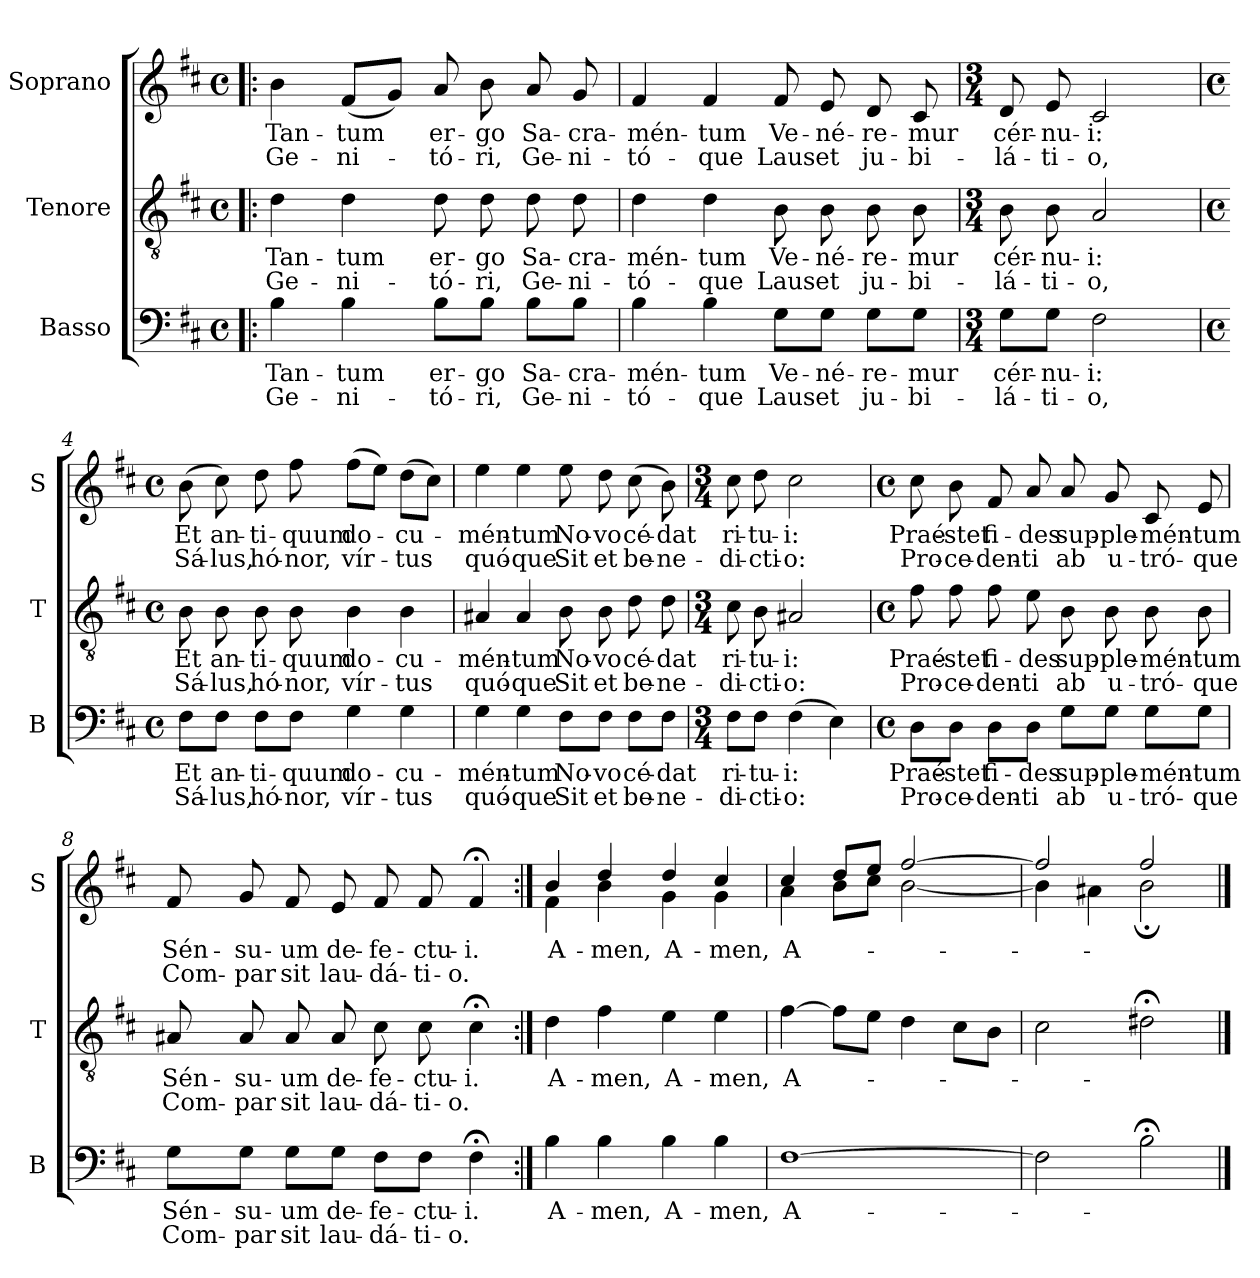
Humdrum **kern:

**kern	**text	**text	**kern	**text	**text	**kern	**text	**text
*part3	*part3	*part3	*part2	*part2	*part2	*part1	*part1	*part1
*staff3	*staff3	*staff3	*staff2	*staff2	*staff2	*staff1	*staff1	*staff1
*I"Basso	*	*	*I"Tenore	*	*	*I"Soprano	*	*
*I'B	*	*	*I'T	*	*	*I'S	*	*
*clefF4	*	*	*clefGv2	*	*	*clefG2	*	*
*k[f#c#]	*	*	*k[f#c#]	*	*	*k[f#c#]	*	*
*D:	*	*	*D:	*	*	*D:	*	*
*M4/4	*	*	*M4/4	*	*	*M4/4	*	*
*met(c)	*	*	*met(c)	*	*	*met(c)	*	*
=1!|:	=1!|:	=1!|:	=1!|:	=1!|:	=1!|:	=1!|:	=1!|:	=1!|:
!	!LO:LY:b	!LO:LY:b	!	!LO:LY:b	!LO:LY:b	!	!LO:LY:b	!LO:LY:b
4B\	Tan-	Ge-	4d\	Tan-	Ge-	4b\	Tan-	Ge-
!	!LO:LY:b	!LO:LY:b	!	!LO:LY:b	!LO:LY:b	!	!LO:LY:b	!LO:LY:b
4B\	-tum	-ni-	4d\	-tum	-ni-	(<8f#/L	-tum	-ni-
.	.	.	.	.	.	8g/J)	.	.
!	!LO:LY:b	!LO:LY:b	!	!LO:LY:b	!LO:LY:b	!	!LO:LY:b	!LO:LY:b
8B\L	er-	-tó-	8d\	er-	-tó-	8a/	er-	-tó-
!	!LO:LY:b	!LO:LY:b	!	!LO:LY:b	!LO:LY:b	!	!LO:LY:b	!LO:LY:b
8B\J	-go	-ri,	8d\	-go	-ri,	8b\	-go	-ri,
!	!LO:LY:b	!LO:LY:b	!	!LO:LY:b	!LO:LY:b	!	!LO:LY:b	!LO:LY:b
8B\L	Sa-	Ge-	8d\	Sa-	Ge-	8a/	Sa-	Ge-
!	!LO:LY:b	!LO:LY:b	!	!LO:LY:b	!LO:LY:b	!	!LO:LY:b	!LO:LY:b
8B\J	-cra-	-ni-	8d\	-cra-	-ni-	8g/	-cra-	-ni-
=2	=2	=2	=2	=2	=2	=2	=2	=2
!	!LO:LY:b	!LO:LY:b	!	!LO:LY:b	!LO:LY:b	!	!LO:LY:b	!LO:LY:b
4B\	-mén-	-tó-	4d\	-mén-	-tó-	4f#/	-mén-	-tó-
!	!LO:LY:b	!LO:LY:b	!	!LO:LY:b	!LO:LY:b	!	!LO:LY:b	!LO:LY:b
4B\	-tum	-que	4d\	-tum	-que	4f#/	-tum	-que
!	!LO:LY:b	!LO:LY:b	!	!LO:LY:b	!LO:LY:b	!	!LO:LY:b	!LO:LY:b
8G\L	Ve-	Laus	8B\	Ve-	Laus	8f#/	Ve-	Laus
!	!LO:LY:b	!LO:LY:b	!	!LO:LY:b	!LO:LY:b	!	!LO:LY:b	!LO:LY:b
8G\J	-né-	et	8B\	-né-	et	8e/	-né-	et
!	!LO:LY:b	!LO:LY:b	!	!LO:LY:b	!LO:LY:b	!	!LO:LY:b	!LO:LY:b
8G\L	-re-	ju-	8B\	-re-	ju-	8d/	-re-	ju-
!	!LO:LY:b	!LO:LY:b	!	!LO:LY:b	!LO:LY:b	!	!LO:LY:b	!LO:LY:b
8G\J	-mur	-bi-	8B\	-mur	-bi-	8c#/	-mur	-bi-
=3	=3	=3	=3	=3	=3	=3	=3	=3
*M3/4	*	*	*M3/4	*	*	*M3/4	*	*
!	!LO:LY:b	!LO:LY:b	!	!LO:LY:b	!LO:LY:b	!	!LO:LY:b	!LO:LY:b
8G\L	cér-	-lá-	8B\	cér-	-lá-	8d/	cér-	-lá-
!	!LO:LY:b	!LO:LY:b	!	!LO:LY:b	!LO:LY:b	!	!LO:LY:b	!LO:LY:b
8G\J	-nu-	-ti-	8B\	-nu-	-ti-	8e/	-nu-	-ti-
!	!LO:LY:b	!LO:LY:b	!	!LO:LY:b	!LO:LY:b	!	!LO:LY:b	!LO:LY:b
2F#\	-i:	-o,	2A/	-i:	-o,	2c#/	-i:	-o,
!!LO:LB:g=z
=4	=4	=4	=4	=4	=4	=4	=4	=4
*M4/4	*	*	*M4/4	*	*	*M4/4	*	*
*met(c)	*	*	*met(c)	*	*	*met(c)	*	*
!	!LO:LY:b	!LO:LY:b	!	!LO:LY:b	!LO:LY:b	!	!LO:LY:b	!LO:LY:b
8F#\L	Et	Sá-	8B\	Et	Sá-	(>8b\	Et	Sá-
!	!LO:LY:b	!LO:LY:b	!	!LO:LY:b	!LO:LY:b	!	!LO:LY:b	!LO:LY:b
8F#\J	an-	-lus,	8B\	an-	-lus,	8cc#\)	an-	-lus,
!	!LO:LY:b	!LO:LY:b	!	!LO:LY:b	!LO:LY:b	!	!LO:LY:b	!LO:LY:b
8F#\L	-ti-	hó-	8B\	-ti-	hó-	8dd\	-ti-	hó-
!	!LO:LY:b	!LO:LY:b	!	!LO:LY:b	!LO:LY:b	!	!LO:LY:b	!LO:LY:b
8F#\J	-quum	-nor,	8B\	-quum	-nor,	8ff#\	-quum	-nor,
!	!LO:LY:b	!LO:LY:b	!	!LO:LY:b	!LO:LY:b	!	!LO:LY:b	!LO:LY:b
4G\	do-	vír-	4B\	do-	vír-	(>8ff#\L	do-	vír-
.	.	.	.	.	.	8ee\J)	.	.
!	!LO:LY:b	!LO:LY:b	!	!LO:LY:b	!LO:LY:b	!	!LO:LY:b	!LO:LY:b
4G\	-cu-	-tus	4B\	-cu-	-tus	(>8dd\L	-cu-	-tus
.	.	.	.	.	.	8cc#\J)	.	.
=5	=5	=5	=5	=5	=5	=5	=5	=5
!	!LO:LY:b	!LO:LY:b	!	!LO:LY:b	!LO:LY:b	!	!LO:LY:b	!LO:LY:b
4G\	-mén-	quó-	4A#X/	-mén-	quó-	4ee\	-mén-	quó-
!	!LO:LY:b	!LO:LY:b	!	!LO:LY:b	!LO:LY:b	!	!LO:LY:b	!LO:LY:b
4G\	-tum	-que	4A#/	-tum	-que	4ee\	-tum	-que
!	!LO:LY:b	!LO:LY:b	!	!LO:LY:b	!LO:LY:b	!	!LO:LY:b	!LO:LY:b
8F#\L	No-	Sit	8B\	No-	Sit	8ee\	No-	Sit
!	!LO:LY:b	!LO:LY:b	!	!LO:LY:b	!LO:LY:b	!	!LO:LY:b	!LO:LY:b
8F#\J	-vo	et	8B\	-vo	et	8dd\	-vo	et
!	!LO:LY:b	!LO:LY:b	!	!LO:LY:b	!LO:LY:b	!	!LO:LY:b	!LO:LY:b
8F#\L	cé-	be-	8d\	cé-	be-	(>8cc#\	cé-	be-
!	!LO:LY:b	!LO:LY:b	!	!LO:LY:b	!LO:LY:b	!	!LO:LY:b	!LO:LY:b
8F#\J	-dat	-ne-	8d\	-dat	-ne-	8b\)	-dat	-ne-
=6	=6	=6	=6	=6	=6	=6	=6	=6
*M3/4	*	*	*M3/4	*	*	*M3/4	*	*
!	!LO:LY:b	!LO:LY:b	!	!LO:LY:b	!LO:LY:b	!	!LO:LY:b	!LO:LY:b
8F#\L	ri-	-di-	8c#\	ri-	-di-	8cc#\	ri-	-di-
!	!LO:LY:b	!LO:LY:b	!	!LO:LY:b	!LO:LY:b	!	!LO:LY:b	!LO:LY:b
8F#\J	-tu-	-cti-	8B\	-tu-	-cti-	8dd\	-tu-	-cti-
!	!LO:LY:b	!LO:LY:b	!	!LO:LY:b	!LO:LY:b	!	!LO:LY:b	!LO:LY:b
(>4F#\	-i:	-o:	2A#X/	-i:	-o:	2cc#\	-i:	-o:
4E\)	.	.	.	.	.	.	.	.
!!LO:LB:g=z
=7	=7	=7	=7	=7	=7	=7	=7	=7
*M4/4	*	*	*M4/4	*	*	*M4/4	*	*
*met(c)	*	*	*met(c)	*	*	*met(c)	*	*
!	!LO:LY:b	!LO:LY:b	!	!LO:LY:b	!LO:LY:b	!	!LO:LY:b	!LO:LY:b
8D\L	Praé-	Pro-	8f#\	Praé-	Pro-	8cc#\	Praé-	Pro-
!	!LO:LY:b	!LO:LY:b	!	!LO:LY:b	!LO:LY:b	!	!LO:LY:b	!LO:LY:b
8D\J	-stet	-ce-	8f#\	-stet	-ce-	8b\	-stet	-ce-
!	!LO:LY:b	!LO:LY:b	!	!LO:LY:b	!LO:LY:b	!	!LO:LY:b	!LO:LY:b
8D\L	fi-	-den-	8f#\	fi-	-den-	8f#/	fi-	-den-
!	!LO:LY:b	!LO:LY:b	!	!LO:LY:b	!LO:LY:b	!	!LO:LY:b	!LO:LY:b
8D\J	-des	-ti	8e\	-des	-ti	8a/	-des	-ti
!	!LO:LY:b	!LO:LY:b	!	!LO:LY:b	!LO:LY:b	!	!LO:LY:b	!LO:LY:b
8G\L	sup-	ab	8B\	sup-	ab	8a/	sup-	ab
!	!LO:LY:b	!LO:LY:b	!	!LO:LY:b	!LO:LY:b	!	!LO:LY:b	!LO:LY:b
8G\J	-ple-	u-	8B\	-ple-	u-	8g/	-ple-	u-
!	!LO:LY:b	!LO:LY:b	!	!LO:LY:b	!LO:LY:b	!	!LO:LY:b	!LO:LY:b
8G\L	-mén-	-tró-	8B\	-mén-	-tró-	8c#/	-mén-	-tró-
!	!LO:LY:b	!LO:LY:b	!	!LO:LY:b	!LO:LY:b	!	!LO:LY:b	!LO:LY:b
8G\J	-tum	-que	8B\	-tum	-que	8e/	-tum	-que
=8	=8	=8	=8	=8	=8	=8	=8	=8
!	!LO:LY:b	!LO:LY:b	!	!LO:LY:b	!LO:LY:b	!	!LO:LY:b	!LO:LY:b
8G\L	Sén-	Com-	8A#X/	Sén-	Com-	8f#/	Sén-	Com-
!	!LO:LY:b	!LO:LY:b	!	!LO:LY:b	!LO:LY:b	!	!LO:LY:b	!LO:LY:b
8G\J	-su-	-par	8A#/	-su-	-par	8g/	-su-	-par
!	!LO:LY:b	!LO:LY:b	!	!LO:LY:b	!LO:LY:b	!	!LO:LY:b	!LO:LY:b
8G\L	-um	sit	8A#/	-um	sit	8f#/	-um	sit
!	!LO:LY:b	!LO:LY:b	!	!LO:LY:b	!LO:LY:b	!	!LO:LY:b	!LO:LY:b
8G\J	de-	lau-	8A#/	de-	lau-	8e/	de-	lau-
!	!LO:LY:b	!LO:LY:b	!	!LO:LY:b	!LO:LY:b	!	!LO:LY:b	!LO:LY:b
8F#\L	-fe-	-dá-	8c#\	-fe-	-dá-	8f#/	-fe-	-dá-
!	!LO:LY:b	!LO:LY:b	!	!LO:LY:b	!LO:LY:b	!	!LO:LY:b	!LO:LY:b
8F#\J	-ctu-	-ti-	8c#\	-ctu-	-ti-	8f#/	-ctu-	-ti-
!	!LO:LY:b	!LO:LY:b	!	!LO:LY:b	!LO:LY:b	!	!LO:LY:b	!LO:LY:b
4F#;<\	-i.	-o.	4c#;<\	-i.	-o.	4f#;/	-i.	-o.
!!LO:PB:g=z
=9:|!	=9:|!	=9:|!	=9:|!	=9:|!	=9:|!	=9:|!	=9:|!	=9:|!
!	!LO:LY:b	!	!	!LO:LY:b	!	!	!LO:LY:b	!
*	*	*	*	*	*	*^	*	*
4B\	A-	.	4d\	A-	.	4b/	4f#\	A-	.
!	!LO:LY:b	!	!	!LO:LY:b	!	!	!	!LO:LY:b	!
4B\	-men,	.	4f#\	-men,	.	4dd/	4b\	-men,	.
!	!LO:LY:b	!	!	!LO:LY:b	!	!	!	!LO:LY:b	!
4B\	A-	.	4e\	A-	.	4dd/	4g\	A-	.
!	!LO:LY:b	!	!	!LO:LY:b	!	!	!	!LO:LY:b	!
4B\	-men,	.	4e\	-men,	.	4g\	4cc#/	-men,	.
=10	=10	=10	=10	=10	=10	=10	=10	=10	=10
!	!LO:LY:b	!	!	!LO:LY:b	!	!	!	!LO:LY:b	!
[>1F#	A-	.	[>4f#\	A-	.	4cc#/	4a\	A-	.
.	.	.	8f#\L]	.	.	8dd/L	8b\L	.	.
.	.	.	8e\J	.	.	8ee/J	8cc#\J	.	.
.	.	.	4d\	.	.	[>2ff#/	[<2b\	.	.
.	.	.	8c#\L	.	.	.	.	.	.
.	.	.	8B\J	.	.	.	.	.	.
=11	=11	=11	=11	=11	=11	=11	=11	=11	=11
2F#\]	.	.	2c#\	.	.	2ff#/]	4b\]	.	.
.	.	.	.	.	.	.	4a#X\	.	.
2B;<\	.	.	2d#X;<\	.	.	2b\	2ff#;</	.	.
*	*	*	*	*	*	*v	*v	*	*
==	==	==	==	==	==	==	==	==
*-	*-	*-	*-	*-	*-	*-	*-	*-
